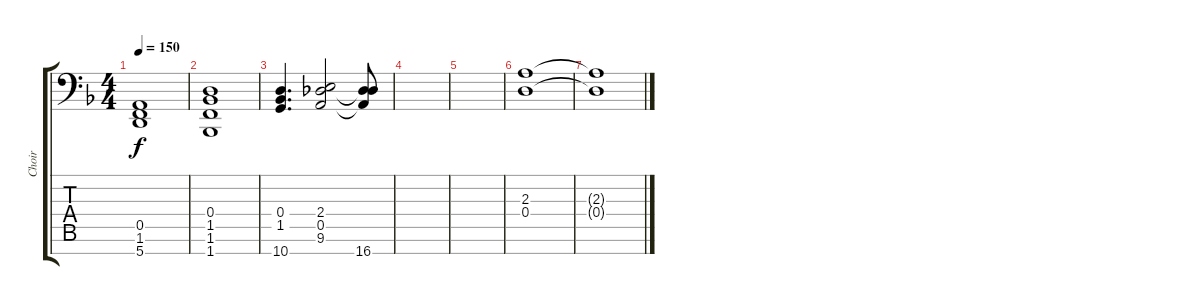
\track ("Choir" "Choir") {instrument choiraahs}
\staff {score tabs}
\tuning (E4 B3 G3 D3 A2 E2 A1) {hide}
\ts (4 4)
\tempo 150
\clef f4
\ks f
(0.5{t} 1.6{t} 5.7{t}).1{dy f} |
(0.4 1.5 1.6 1.7).1 |
(0.4 1.5 10.7).4{d} (2.4 0.5 9.6).2 (0.5{t} 9.6{t} 16.7).8 |
|
|
(2.3 0.4).1 |
(2.3{t} 0.4{t}).1
